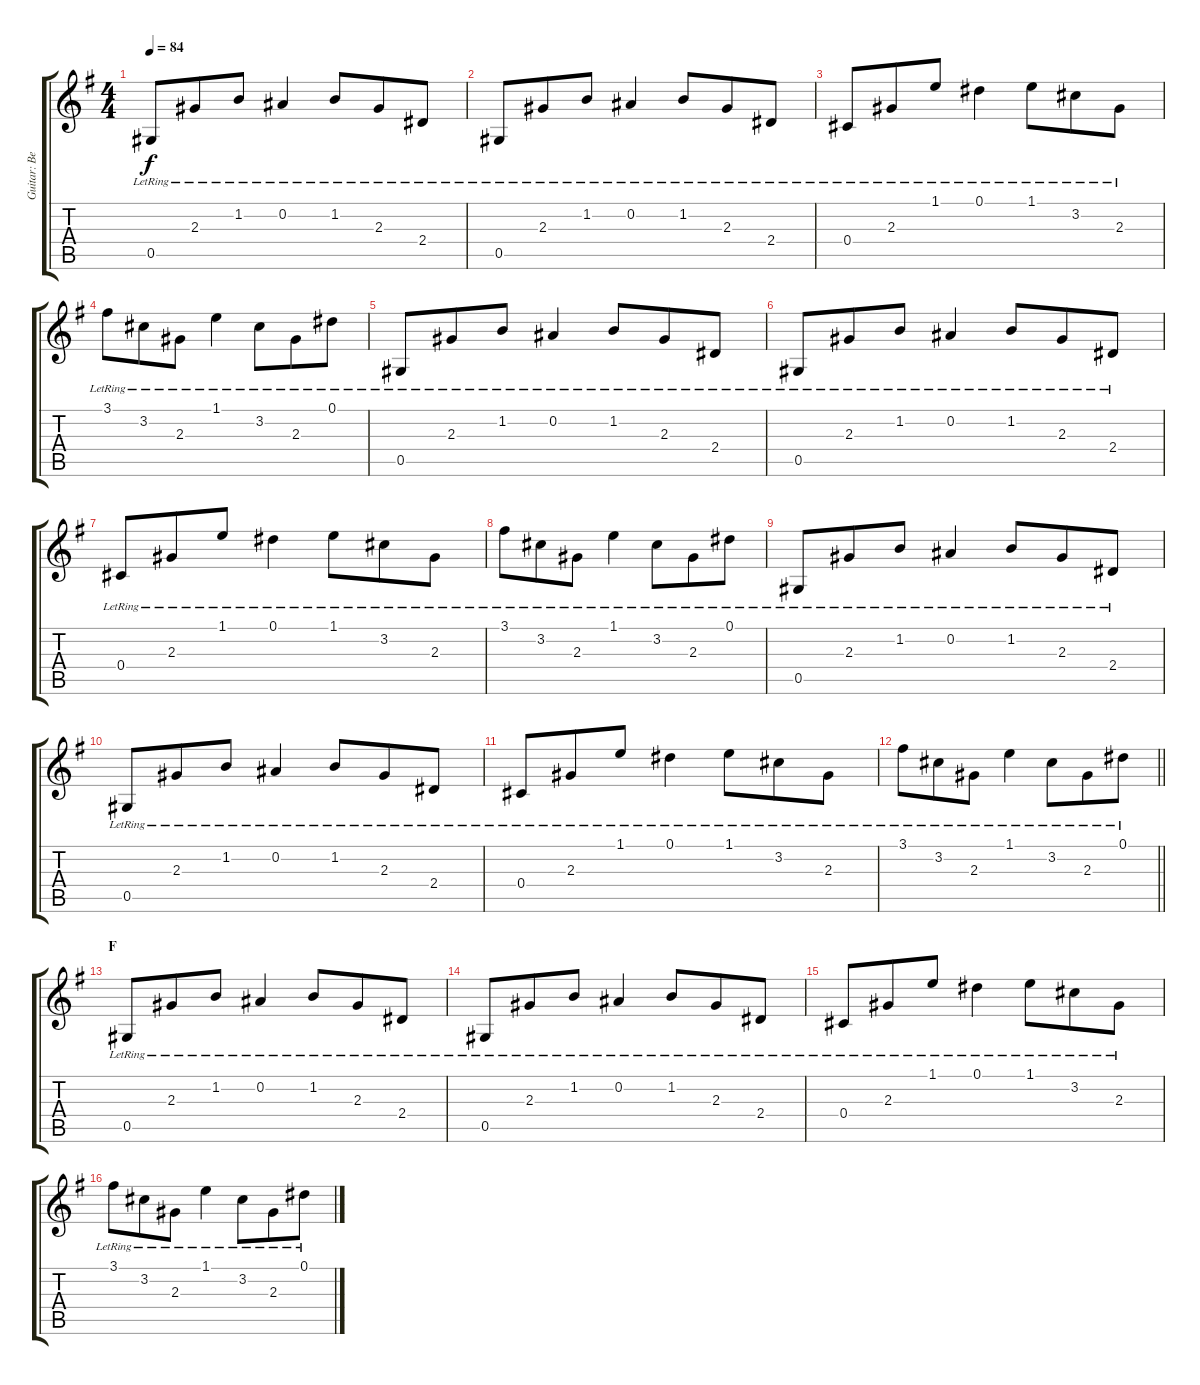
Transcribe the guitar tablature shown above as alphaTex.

\track ("Guitar: Ben" "Guitar: Be") {instrument acousticguitarnylon}
\staff {score tabs}
\tuning (Eb4 Bb3 Gb3 Db3 Ab2 Eb2) {hide}
\ts (4 4)
\tempo 84
\clef g2
\ks g
0.5{lr}.8{dy f} 2.3{lr}.8{beam merge} 1.2{lr}.8 0.2{lr}.4 1.2{lr}.8{beam merge} 2.3{lr}.8 2.4{lr}.8 |
0.5{lr}.8 2.3{lr}.8{beam merge} 1.2{lr}.8 0.2{lr}.4 1.2{lr}.8{beam merge} 2.3{lr}.8 2.4{lr}.8 |
0.4{lr}.8 2.3{lr}.8{beam merge} 1.1{lr}.8 0.1{lr}.4 1.1{lr}.8{beam merge} 3.2{lr}.8 2.3{lr}.8 |
3.1{lr}.8 3.2{lr}.8{beam merge} 2.3{lr}.8 1.1{lr}.4 3.2{lr}.8{beam merge} 2.3{lr}.8 0.1{lr}.8 |
0.5{lr}.8 2.3{lr}.8{beam merge} 1.2{lr}.8 0.2{lr}.4 1.2{lr}.8{beam merge} 2.3{lr}.8 2.4{lr}.8 |
0.5{lr}.8 2.3{lr}.8{beam merge} 1.2{lr}.8 0.2{lr}.4 1.2{lr}.8{beam merge} 2.3{lr}.8 2.4{lr}.8 |
0.4{lr}.8 2.3{lr}.8{beam merge} 1.1{lr}.8 0.1{lr}.4 1.1{lr}.8{beam merge} 3.2{lr}.8 2.3{lr}.8 |
3.1{lr}.8 3.2{lr}.8{beam merge} 2.3{lr}.8 1.1{lr}.4 3.2{lr}.8{beam merge} 2.3{lr}.8 0.1{lr}.8 |
0.5{lr}.8 2.3{lr}.8{beam merge} 1.2{lr}.8 0.2{lr}.4 1.2{lr}.8{beam merge} 2.3{lr}.8 2.4{lr}.8 |
0.5{lr}.8 2.3{lr}.8{beam merge} 1.2{lr}.8 0.2{lr}.4 1.2{lr}.8{beam merge} 2.3{lr}.8 2.4{lr}.8 |
0.4{lr}.8 2.3{lr}.8{beam merge} 1.1{lr}.8 0.1{lr}.4 1.1{lr}.8{beam merge} 3.2{lr}.8 2.3{lr}.8 |
\barLineRight lightlight
3.1{lr}.8 3.2{lr}.8{beam merge} 2.3{lr}.8 1.1{lr}.4 3.2{lr}.8{beam merge} 2.3{lr}.8 0.1{lr}.8 |
\section ("" "F")
0.5{lr}.8 2.3{lr}.8{beam merge} 1.2{lr}.8 0.2{lr}.4 1.2{lr}.8{beam merge} 2.3{lr}.8 2.4{lr}.8 |
0.5{lr}.8 2.3{lr}.8{beam merge} 1.2{lr}.8 0.2{lr}.4 1.2{lr}.8{beam merge} 2.3{lr}.8 2.4{lr}.8 |
0.4{lr}.8 2.3{lr}.8{beam merge} 1.1{lr}.8 0.1{lr}.4 1.1{lr}.8{beam merge} 3.2{lr}.8 2.3{lr}.8 |
3.1{lr}.8 3.2{lr}.8{beam merge} 2.3{lr}.8 1.1{lr}.4 3.2{lr}.8{beam merge} 2.3{lr}.8 0.1{lr}.8
